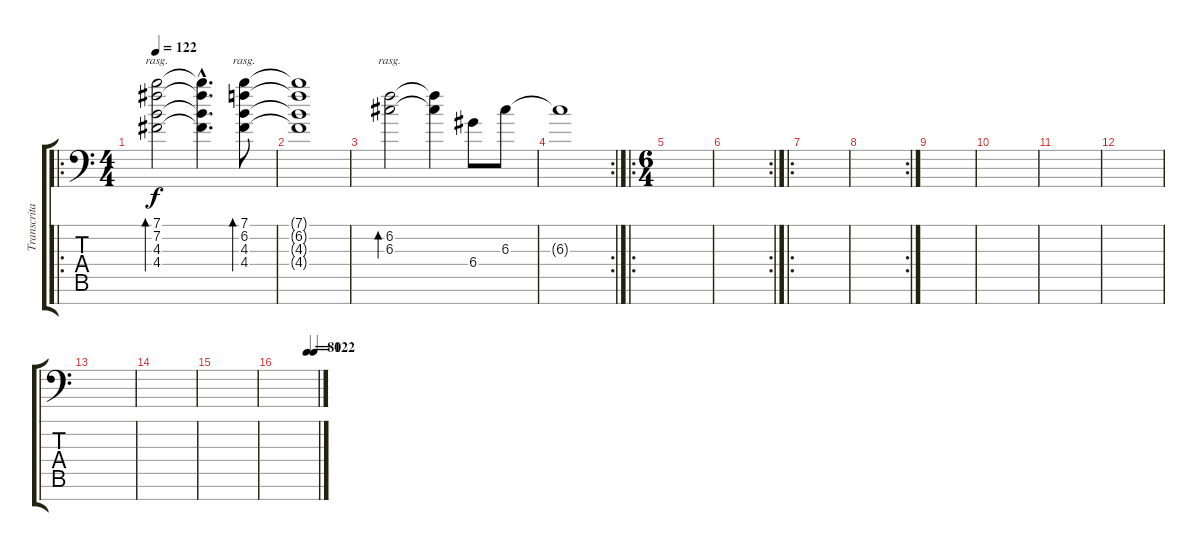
\track ("Transcrita por" "Transcrita") {instrument electricguitarmuted}
\staff {score tabs}
\tuning (E4 B3 G3 D3 A2 E2 C-1) {hide}
\ro
\ts (4 4)
\tempo 122
\clef f4
\ks c
(7.1 7.2 4.3 4.4).2{bd 480 rasg ii dy f} (7.1{hac t} 7.2{hac t} 4.3{hac t} 4.4{hac t}).4{d} (7.1 6.2 4.3 4.4).8{bd 480 rasg ii} |
(7.1{t} 6.2{t} 4.3{t} 4.4{t}).1 |
(6.2 6.3).2{bd 480 rasg ii} (6.2{t} 6.3{t}).4 6.4.8 6.3.8 |
\rc 2
6.3{t}.1 |
\ro
\ts (6 4)
|
\rc 2
|
\ro
|
\rc 2
|
|
|
|
|
|
|
|
\tempo (80 0.75)
\tempo (122 0.9166666666666666)
